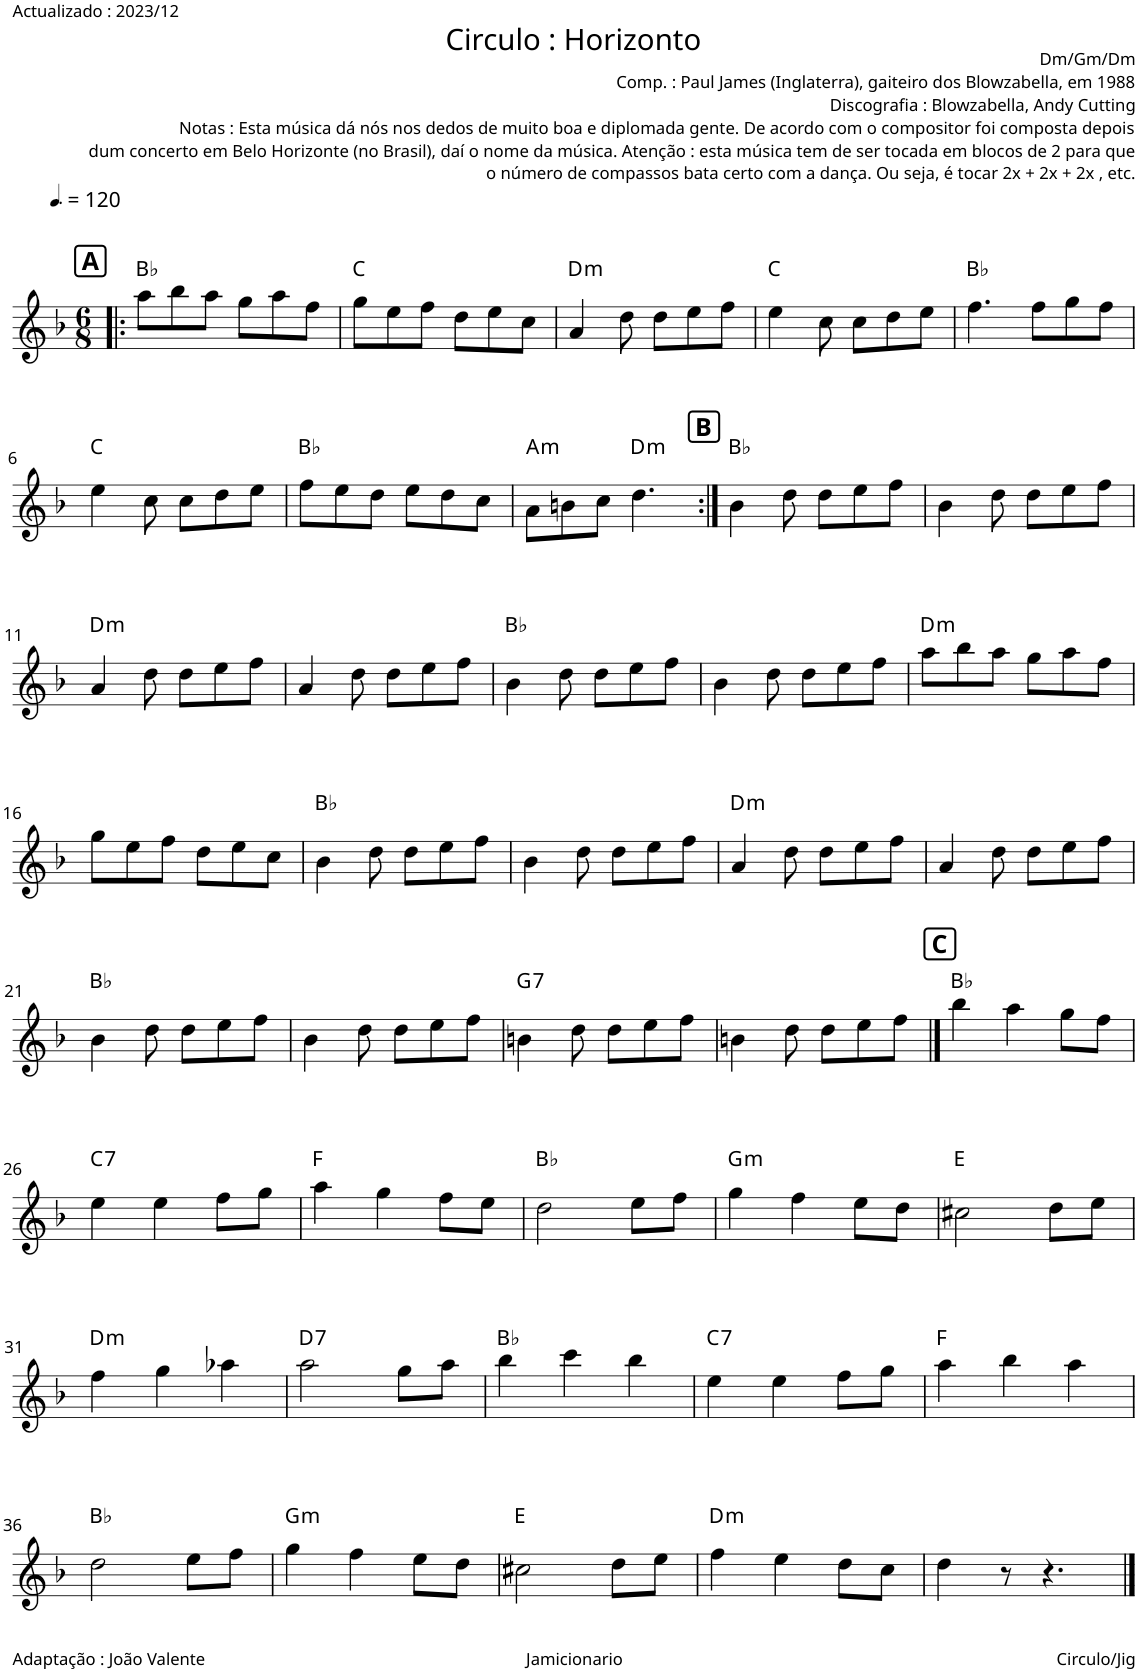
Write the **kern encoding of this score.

**kern	**harte
*part1	*part1
*staff1	*
*I"Piano	*
*I'Pno.	*
*clefG2	*
*k[b-]	*
*M6/8	*
*MM180	*
!!LO:REH:place=s1:a:B:cj:fs=12:t=A
=1!|:	=1!|:
8aa\L	Bb:maj
8bb-\	.
8aa\J	.
8gg\L	.
8aa\	.
8ff\J	.
=2	=2
8gg\L	C:maj
8ee\	.
8ff\J	.
8dd\L	.
8ee\	.
8cc\J	.
=3	=3
!	!LO:H:kt=m
4a/	D:min
8dd\	.
8dd\L	.
8ee\	.
8ff\J	.
=4	=4
4ee\	C:maj
8cc\	.
8cc\L	.
8dd\	.
8ee\J	.
=5	=5
4.ff\	Bb:maj
8ff\L	.
8gg\	.
8ff\J	.
!!LO:LB:g=z
=6	=6
4ee\	C:maj
8cc\	.
8cc\L	.
8dd\	.
8ee\J	.
=7	=7
8ff\L	Bb:maj
8ee\	.
8dd\J	.
8ee\L	.
8dd\	.
8cc\J	.
=8	=8
!	!LO:H:kt=m
8a\L	A:min
8bn\	.
8cc\J	.
!	!LO:H:kt=m
4.dd\	D:min
!!LO:REH:place=s1:a:B:cj:fs=12:t=B
=9:|!	=9:|!
4b-\	Bb:maj
8dd\	.
8dd\L	.
8ee\	.
8ff\J	.
=10	=10
4b-\	.
8dd\	.
8dd\L	.
8ee\	.
8ff\J	.
!!LO:LB:g=z
=11	=11
!	!LO:H:kt=m
4a/	D:min
8dd\	.
8dd\L	.
8ee\	.
8ff\J	.
=12	=12
4a/	.
8dd\	.
8dd\L	.
8ee\	.
8ff\J	.
=13	=13
4b-\	Bb:maj
8dd\	.
8dd\L	.
8ee\	.
8ff\J	.
=14	=14
4b-\	.
8dd\	.
8dd\L	.
8ee\	.
8ff\J	.
=15	=15
!	!LO:H:kt=m
8aa\L	D:min
8bb-\	.
8aa\J	.
8gg\L	.
8aa\	.
8ff\J	.
!!LO:LB:g=z
=16	=16
8gg\L	.
8ee\	.
8ff\J	.
8dd\L	.
8ee\	.
8cc\J	.
=17	=17
4b-\	Bb:maj
8dd\	.
8dd\L	.
8ee\	.
8ff\J	.
=18	=18
4b-\	.
8dd\	.
8dd\L	.
8ee\	.
8ff\J	.
=19	=19
!	!LO:H:kt=m
4a/	D:min
8dd\	.
8dd\L	.
8ee\	.
8ff\J	.
=20	=20
4a/	.
8dd\	.
8dd\L	.
8ee\	.
8ff\J	.
!!LO:LB:g=z
=21	=21
4b-\	Bb:maj
8dd\	.
8dd\L	.
8ee\	.
8ff\J	.
=22	=22
4b-\	.
8dd\	.
8dd\L	.
8ee\	.
8ff\J	.
=23	=23
!	!LO:H:kt=7
4bn\	G:7
8dd\	.
8dd\L	.
8ee\	.
8ff\J	.
=24	=24
4bn\	.
8dd\	.
8dd\L	.
8ee\	.
8ff\J	.
!!LO:REH:place=s1:a:B:cj:fs=12:t=C
==25	==25
4bb-\	Bb:maj
4aa\	.
8gg\L	.
8ff\J	.
!!LO:LB:g=z
=26	=26
!	!LO:H:kt=7
4ee\	C:7
4ee\	.
8ff\L	.
8gg\J	.
=27	=27
4aa\	F:maj
4gg\	.
8ff\L	.
8ee\J	.
=28	=28
2dd\	Bb:maj
8ee\L	.
8ff\J	.
=29	=29
!	!LO:H:kt=m
4gg\	G:min
4ff\	.
8ee\L	.
8dd\J	.
=30	=30
2cc#X\	E:maj
8dd\L	.
8ee\J	.
!!LO:LB:g=z
=31	=31
!	!LO:H:kt=m
4ff\	D:min
4gg\	.
4aa-X\	.
=32	=32
!	!LO:H:kt=7
2aa\	D:7
8gg\L	.
8aa\J	.
=33	=33
4bb-\	Bb:maj
4ccc\	.
4bb-\	.
=34	=34
!	!LO:H:kt=7
4ee\	C:7
4ee\	.
8ff\L	.
8gg\J	.
=35	=35
4aa\	F:maj
4bb-\	.
4aa\	.
!!LO:LB:g=z
=36	=36
2dd\	Bb:maj
8ee\L	.
8ff\J	.
=37	=37
!	!LO:H:kt=m
4gg\	G:min
4ff\	.
8ee\L	.
8dd\J	.
=38	=38
2cc#X\	E:maj
8dd\L	.
8ee\J	.
=39	=39
!	!LO:H:kt=m
4ff\	D:min
4ee\	.
8dd\L	.
8cc\J	.
=40	=40
4dd\	.
8r	.
4.r	.
==	==
*-	*-
